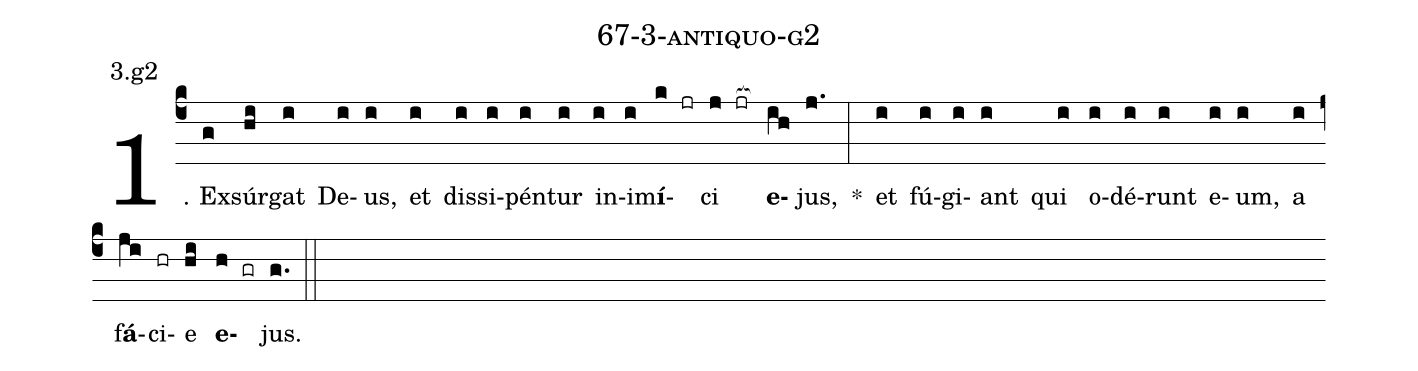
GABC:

name: 67-3-antiquo-g2;
annotation: 3.g2;
%%
(c4)1. Ex(g)súr(hi)gat(i) De(i)us,(i) et(i) dis(i)si(i)pén(i)tur(i) in(i)i(i)m<b>í</b>(k jr)ci(j jr[ocb:1{]) <b>e</b>(ih[ocb:0}])jus,(j.) *(:) et(i) fú(i)gi(i)ant(i) qui(i) o(i)dé(i)runt(i) e(i)um,(i) a(i) f<b>á</b>(ji)ci(hr)e(hi) <b>e</b>(h gr)jus.(g.) (::)
